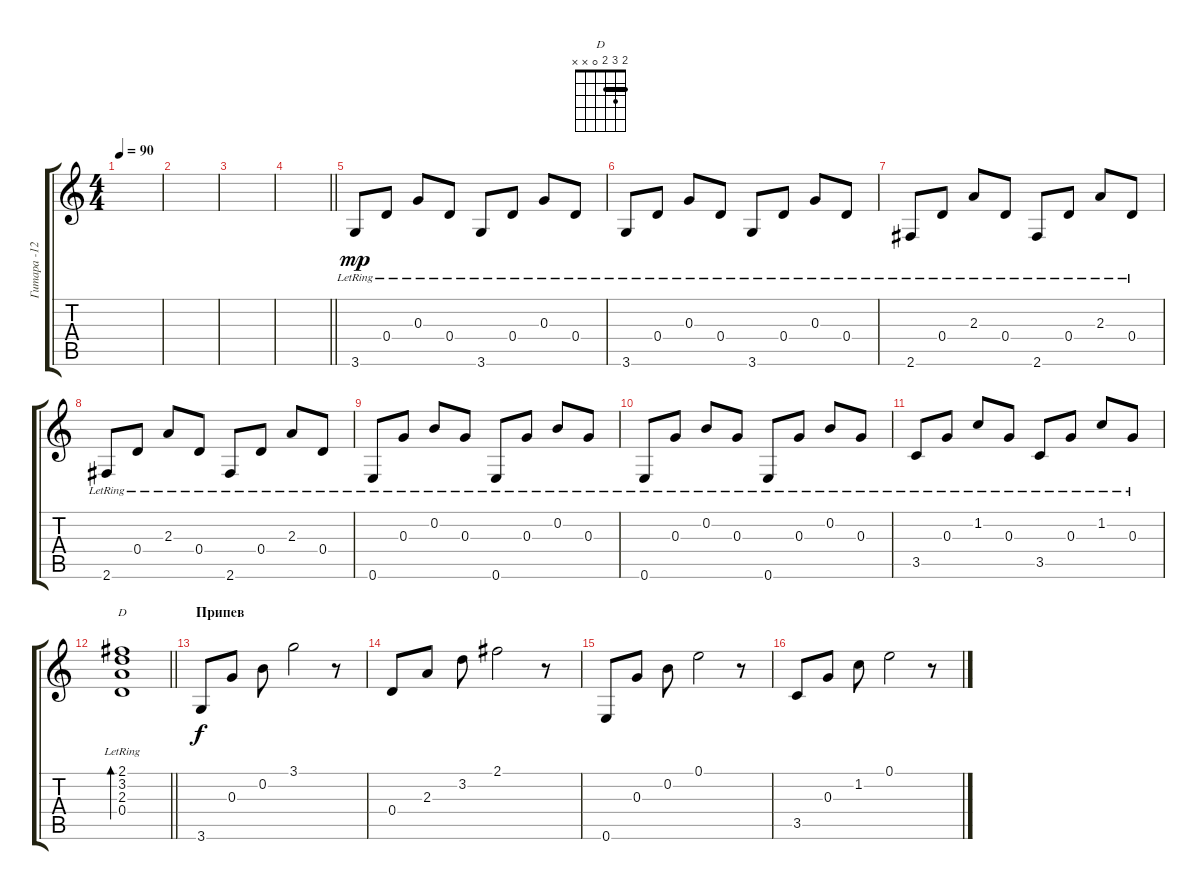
\track ("Гитара -12 струн" "Гитара -12") {instrument acousticguitarsteel}
\staff {score tabs}
\tuning (E4 B3 G3 D3 A2 E2) {hide}
\chord ("D" 2 3 2 0 x x) {barre 2}
\ts (4 4)
\tempo 90
\clef g2
\ks c
|
|
|
\barLineRight lightlight
|
3.6{lr}.8{dy mp} 0.4{lr}.8 0.3{lr}.8 0.4{lr}.8 3.6{lr}.8 0.4{lr}.8 0.3{lr}.8 0.4{lr}.8 |
3.6{lr}.8 0.4{lr}.8 0.3{lr}.8 0.4{lr}.8 3.6{lr}.8 0.4{lr}.8 0.3{lr}.8 0.4{lr}.8 |
2.6{lr}.8 0.4{lr}.8 2.3{lr}.8 0.4{lr}.8 2.6{lr}.8 0.4{lr}.8 2.3{lr}.8 0.4{lr}.8 |
2.6{lr}.8 0.4{lr}.8 2.3{lr}.8 0.4{lr}.8 2.6{lr}.8 0.4{lr}.8 2.3{lr}.8 0.4{lr}.8 |
0.6{lr}.8 0.3{lr}.8 0.2{lr}.8 0.3{lr}.8 0.6{lr}.8 0.3{lr}.8 0.2{lr}.8 0.3{lr}.8 |
0.6{lr}.8 0.3{lr}.8 0.2{lr}.8 0.3{lr}.8 0.6{lr}.8 0.3{lr}.8 0.2{lr}.8 0.3{lr}.8 |
3.5{lr}.8 0.3{lr}.8 1.2{lr}.8 0.3{lr}.8 3.5{lr}.8 0.3{lr}.8 1.2{lr}.8 0.3{lr}.8 |
\barLineRight lightlight
(2.1{lr} 3.2{lr} 2.3{lr} 0.4{lr}).1{bd 240 ch "D"} |
\section ("" "Припев")
3.6.8{dy f} 0.3.8 0.2.8 3.1.2 r.8 |
0.4.8 2.3.8 3.2.8 2.1.2 r.8 |
0.6.8 0.3.8 0.2.8 0.1.2 r.8 |
3.5.8 0.3.8 1.2.8 0.1.2 r.8
